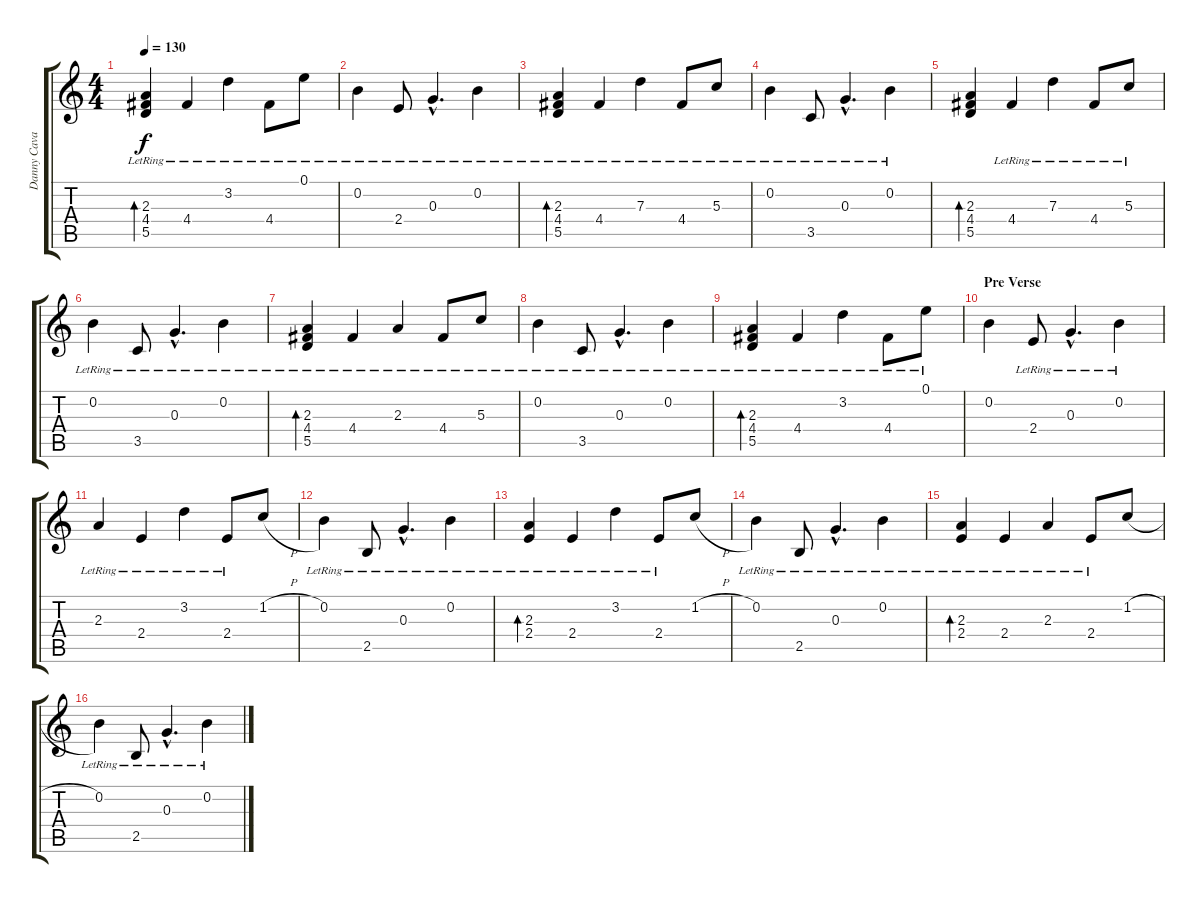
\track ("Danny Cavanagh (Acoustic Guitar 1)" "Danny Cava") {instrument acousticguitarsteel}
\staff {score tabs}
\tuning (E4 B3 G3 D3 A2 E2) {hide}
\ts (4 4)
\tempo 130
\clef g2
\ks c
(2.3{lr} 4.4{lr} 5.5{lr}).4{bd 240 dy f} 4.4{lr}.4 3.2{lr}.4 4.4{lr}.8 0.1{lr}.8 |
0.2{lr}.4{volume 14} 2.4{lr}.8 0.3{hac lr}.4{d} 0.2{lr}.4 |
(2.3 4.4{lr} 5.5{lr}).4{bd 480} 4.4{lr}.4 7.3{lr}.4 4.4{lr}.8 5.3{lr}.8 |
0.2{lr}.4 3.5{lr}.8 0.3{hac lr}.4{d} 0.2{lr}.4 |
(2.3 4.4 5.5).4{bd 240} 4.4{lr}.4 7.3{lr}.4 4.4{lr}.8 5.3{lr}.8 |
0.2{lr}.4 3.5{lr}.8 0.3{hac lr}.4{d} 0.2{lr}.4 |
(2.3{lr} 4.4{lr} 5.5{lr}).4{bd 240} 4.4{lr}.4 2.3{lr}.4 4.4{lr}.8 5.3{lr}.8 |
0.2{lr}.4 3.5{lr}.8 0.3{hac lr}.4{d} 0.2{lr}.4 |
(2.3{lr} 4.4{lr} 5.5{lr}).4{bd 240} 4.4{lr}.4 3.2{lr}.4 4.4{lr}.8 0.1{lr}.8 |
\section ("" "Pre Verse")
0.2.4{volume 14} 2.4{lr}.8 0.3{hac lr}.4{d} 0.2{lr}.4 |
2.3{lr}.4 2.4{lr}.4 3.2{lr}.4 2.4{lr}.8 1.2{h}.8 |
0.2{lr}.4 2.5{lr}.8 0.3{hac lr}.4{d} 0.2{lr}.4 |
(2.3{lr} 2.4).4{bd 240} 2.4{lr}.4 3.2{lr}.4 2.4{lr}.8 1.2{h}.8 |
0.2{lr}.4 2.5{lr}.8 0.3{hac lr}.4{d} 0.2{lr}.4 |
(2.3{lr} 2.4).4{bd 240} 2.4{lr}.4 2.3{lr}.4 2.4{lr}.8 1.2{h}.8 |
0.2{lr}.4 2.5{lr}.8 0.3{hac lr}.4{d} 0.2{lr}.4
